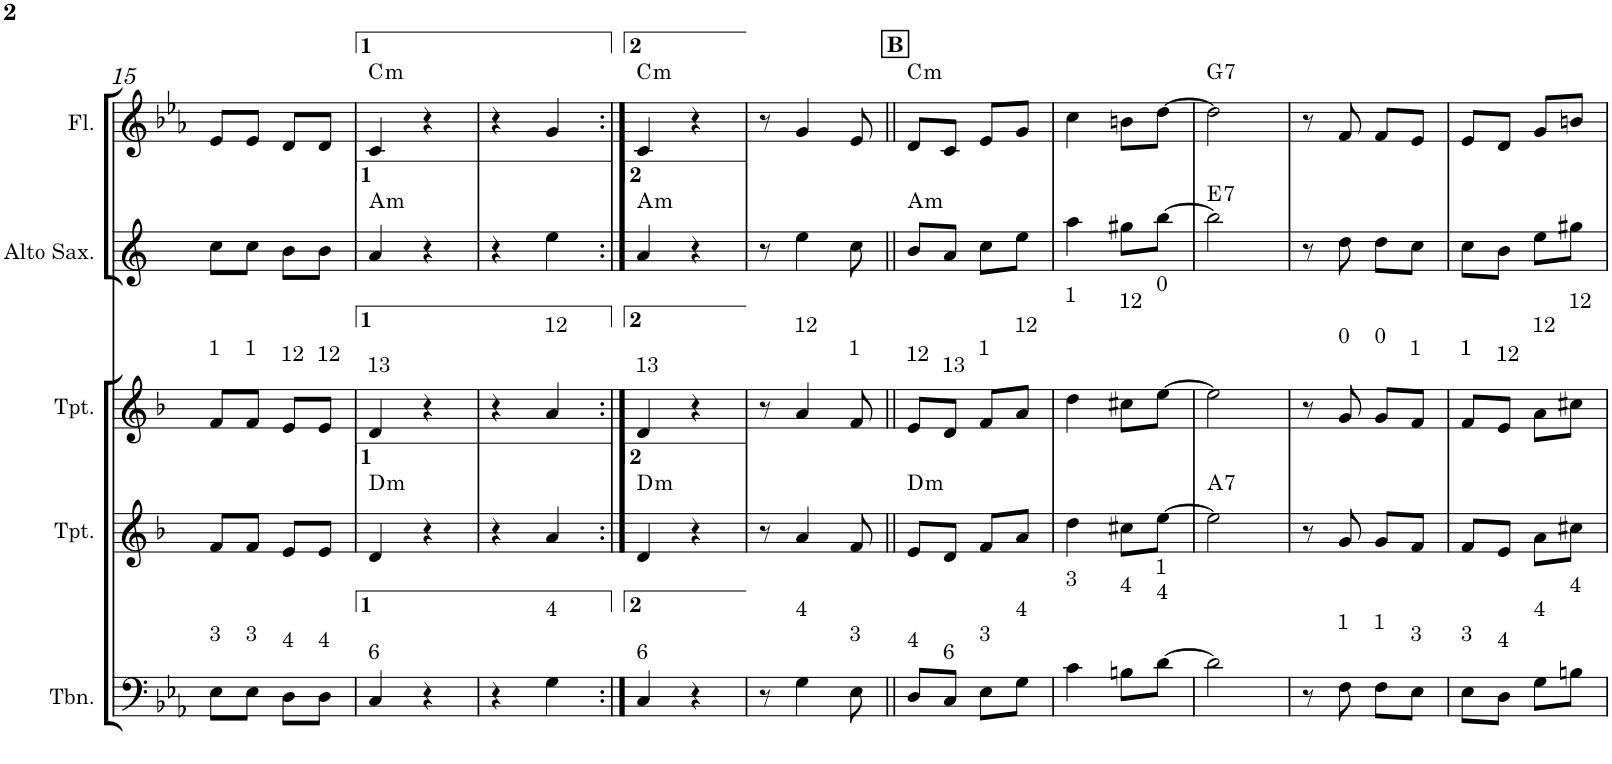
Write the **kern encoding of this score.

**kern	**kern	**harte	**kern	**kern	**harte	**kern	**harte
*part5	*part4	*part4	*part3	*part2	*part2	*part1	*part1
*staff5	*staff4	*	*staff3	*staff2	*	*staff1	*
*I"C clavF	*I"Bb	*	*I"Bb - Pirata	*I"Eb	*	*I"C clavG	*
!!LO:PB:g=z
*clefF4	*clefG2	*	*clefG2	*clefG2	*	*clefG2	*
*	*Trd1c2	*	*Trd1c2	*Trd5c9	*	*	*
*k[b-e-a-]	*k[b-]	*	*k[b-]	*k[]	*	*k[b-e-a-]	*
*E-:	*F:	*	*F:	*	*	*E-:	*
*M2/4	*M2/4	*	*M2/4	*M2/4	*	*M2/4	*
=15	=15	=15	=15	=15	=15	=15	=15
!	!	!	!LO:TX:a:t=1	!	!	!	!
!LO:TX:a:t=3	!	!	!	!	!	!	!
8E-\L	8f/L	.	8f/L	8cc\L	.	8e-/L	.
!	!	!	!LO:TX:a:t=1	!	!	!	!
!LO:TX:a:t=3	!	!	!	!	!	!	!
8E-\J	8f/J	.	8f/J	8cc\J	.	8e-/J	.
!	!	!	!LO:TX:a:t=12	!	!	!	!
!LO:TX:a:t=4	!	!	!	!	!	!	!
8D\L	8e/L	.	8e/L	8b\L	.	8d/L	.
!	!	!	!LO:TX:a:t=12	!	!	!	!
!LO:TX:a:t=4	!	!	!	!	!	!	!
8D\J	8e/J	.	8e/J	8b\J	.	8d/J	.
=16	=16	=16	=16	=16	=16	=16	=16
!	!	!	!LO:TX:a:t=13	!	!	!	!
!LO:TX:a:t=6	!	!LO:H:kt=m	!	!	!LO:H:kt=m	!	!LO:H:kt=m
4C/	4d/	D:min	4d/	4a/	A:min	4c/	C:min
4r	4r	.	4r	4r	.	4r	.
=17	=17	=17	=17	=17	=17	=17	=17
4r	4r	.	4r	4r	.	4r	.
!	!	!	!LO:TX:a:t=12	!	!	!	!
!LO:TX:a:t=4	!	!	!	!	!	!	!
4G\	4a/	.	4a/	4ee\	.	4g/	.
=18:|!	=18:|!	=18:|!	=18:|!	=18:|!	=18:|!	=18:|!	=18:|!
!	!	!	!LO:TX:a:t=13	!	!	!	!
!LO:TX:a:t=6	!	!LO:H:kt=m	!	!	!LO:H:kt=m	!	!LO:H:kt=m
4C/	4d/	D:min	4d/	4a/	A:min	4c/	C:min
4r	4r	.	4r	4r	.	4r	.
=19	=19	=19	=19	=19	=19	=19	=19
8r	8r	.	8r	8r	.	8r	.
!	!	!	!LO:TX:a:t=12	!	!	!	!
!LO:TX:a:t=4	!	!	!	!	!	!	!
4G\	4a/	.	4a/	4ee\	.	4g/	.
!	!	!	!LO:TX:a:t=1	!	!	!	!
!LO:TX:a:t=3	!	!	!	!	!	!	!
8E-\	8f/	.	8f/	8cc\	.	8e-/	.
!!LO:REH:place=s1:a:B:cj:t=B
=20||	=20||	=20||	=20||	=20||	=20||	=20||	=20||
!	!	!	!LO:TX:a:t=12	!	!	!	!
!LO:TX:a:t=4	!	!LO:H:kt=m	!	!	!LO:H:kt=m	!	!LO:H:kt=m
8D/L	8e/L	D:min	8e/L	8b/L	A:min	8d/L	C:min
!	!	!	!LO:TX:a:t=13	!	!	!	!
!LO:TX:a:t=6	!	!	!	!	!	!	!
8C/J	8d/J	.	8d/J	8a/J	.	8c/J	.
!	!	!	!LO:TX:a:t=1	!	!	!	!
!LO:TX:a:t=3	!	!	!	!	!	!	!
8E-\L	8f/L	.	8f/L	8cc\L	.	8e-/L	.
!	!	!	!LO:TX:a:t=12	!	!	!	!
!LO:TX:a:t=4	!	!	!	!	!	!	!
8G\J	8a/J	.	8a/J	8ee\J	.	8g/J	.
=21	=21	=21	=21	=21	=21	=21	=21
!	!	!	!LO:TX:a:t=1	!	!	!	!
!LO:TX:a:t=3	!	!	!	!	!	!	!
4c\	4dd\	.	4dd\	4aa\	.	4cc\	.
!	!	!	!LO:TX:a:t=12	!	!	!	!
!LO:TX:a:t=4	!	!	!	!	!	!	!
8Bn\L	8cc#X\L	.	8cc#X\L	8gg#X\L	.	8bn\L	.
!	!	!	!LO:TX:a:t=0	!	!	!	!
!LO:TX:a:t=1	!	!	!	!	!	!	!
!LO:TX:a:t=4	!	!	!	!	!	!	!
[>8d\J	[>8ee\J	.	[>8ee\J	[>8bb\J	.	[>8dd\J	.
=22	=22	=22	=22	=22	=22	=22	=22
!	!	!LO:H:kt=7	!	!	!LO:H:kt=7	!	!LO:H:kt=7
2d\]	2ee\]	A:7	2ee\]	2bb\]	E:7	2dd\]	G:7
=23	=23	=23	=23	=23	=23	=23	=23
8r	8r	.	8r	8r	.	8r	.
!	!	!	!LO:TX:a:t=0	!	!	!	!
!LO:TX:a:t=1	!	!	!	!	!	!	!
8F\	8g/	.	8g/	8dd\	.	8f/	.
!	!	!	!LO:TX:a:t=0	!	!	!	!
!LO:TX:a:t=1	!	!	!	!	!	!	!
8F\L	8g/L	.	8g/L	8dd\L	.	8f/L	.
!	!	!	!LO:TX:a:t=1	!	!	!	!
!LO:TX:a:t=3	!	!	!	!	!	!	!
8E-\J	8f/J	.	8f/J	8cc\J	.	8e-/J	.
=24	=24	=24	=24	=24	=24	=24	=24
!	!	!	!LO:TX:a:t=1	!	!	!	!
!LO:TX:a:t=3	!	!	!	!	!	!	!
8E-\L	8f/L	.	8f/L	8cc\L	.	8e-/L	.
!	!	!	!LO:TX:a:t=12	!	!	!	!
!LO:TX:a:t=4	!	!	!	!	!	!	!
8D\J	8e/J	.	8e/J	8b\J	.	8d/J	.
!	!	!	!LO:TX:a:t=12	!	!	!	!
!LO:TX:a:t=4	!	!	!	!	!	!	!
8G\L	8a\L	.	8a\L	8ee\L	.	8g/L	.
!	!	!	!LO:TX:a:t=12	!	!	!	!
!LO:TX:a:t=4	!	!	!	!	!	!	!
8Bn\J	8cc#X\J	.	8cc#X\J	8gg#X\J	.	8bn/J	.
=	=	=	=	=	=	=	=
*-	*-	*-	*-	*-	*-	*-	*-
